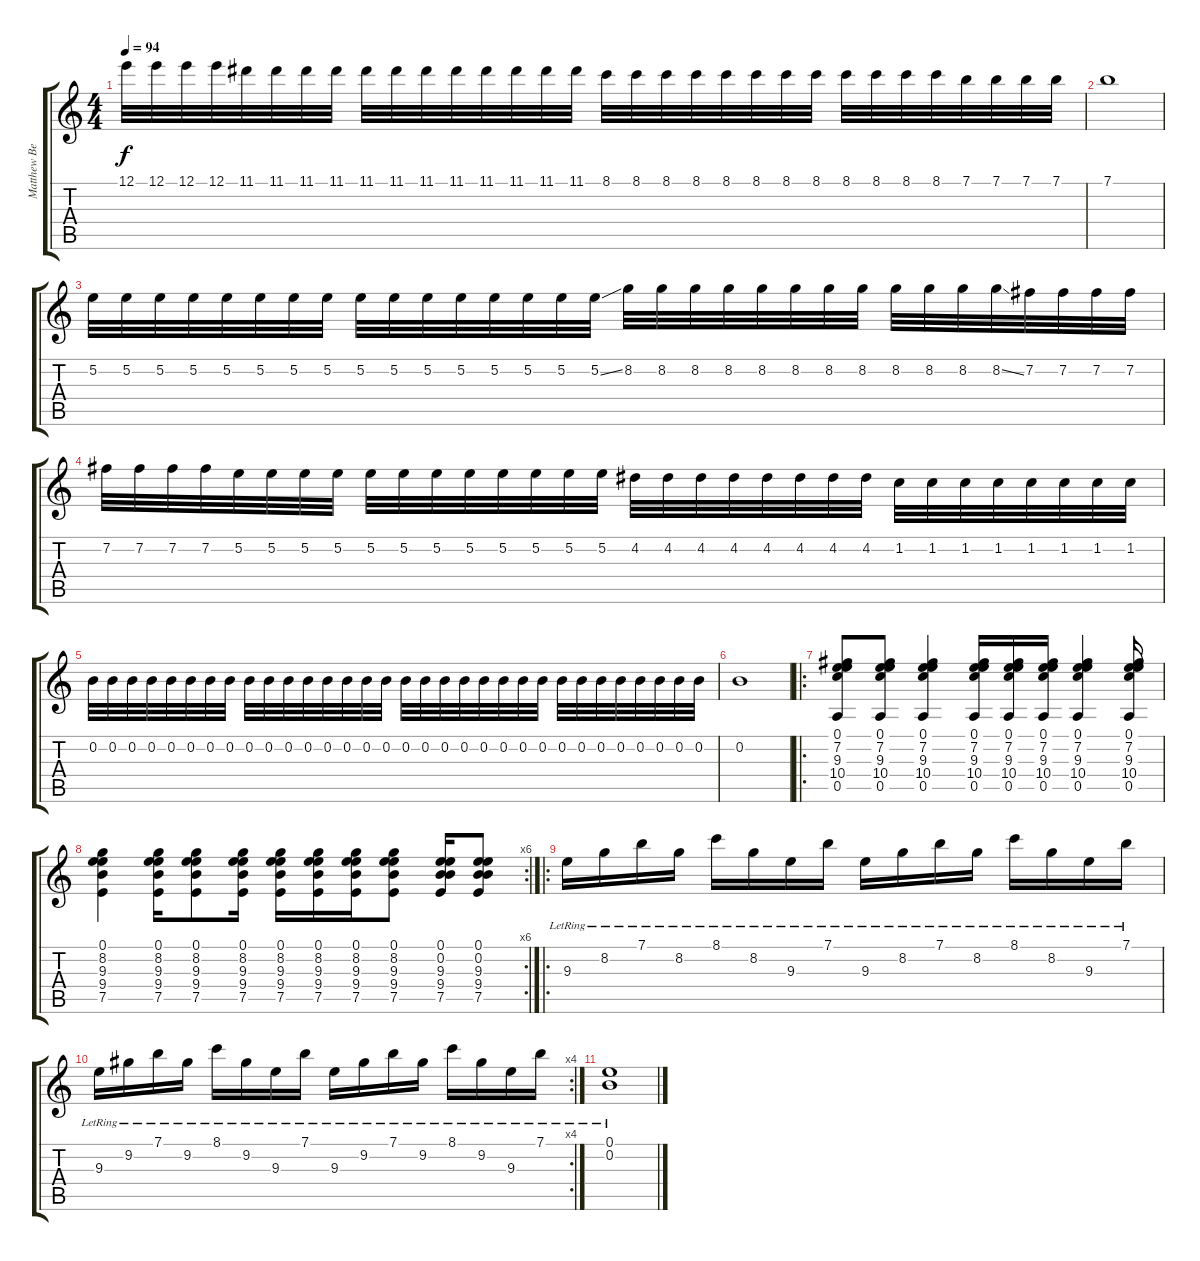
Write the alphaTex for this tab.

\track ("Matthew Bellamy" "Matthew Be") {instrument acousticguitarsteel}
\staff {score tabs}
\tuning (E4 B3 G3 D3 A2 E2) {hide}
\ts (4 4)
\tempo 94
\clef g2
\ks c
12.1.32{dy f} 12.1.32 12.1.32 12.1.32 11.1.32 11.1.32 11.1.32 11.1.32 11.1.32 11.1.32 11.1.32 11.1.32 11.1.32 11.1.32 11.1.32 11.1.32 8.1.32 8.1.32 8.1.32 8.1.32 8.1.32 8.1.32 8.1.32 8.1.32 8.1.32 8.1.32 8.1.32 8.1.32 7.1.32 7.1.32 7.1.32 7.1.32 |
7.1.1 |
5.2.32 5.2.32 5.2.32 5.2.32 5.2.32 5.2.32 5.2.32 5.2.32 5.2.32 5.2.32 5.2.32 5.2.32 5.2.32 5.2.32 5.2.32 5.2{ss}.32 8.2.32 8.2.32 8.2.32 8.2.32 8.2.32 8.2.32 8.2.32 8.2.32 8.2.32 8.2.32 8.2.32 8.2{ss}.32 7.2.32 7.2.32 7.2.32 7.2.32 |
7.2.32 7.2.32 7.2.32 7.2.32 5.2.32 5.2.32 5.2.32 5.2.32 5.2.32 5.2.32 5.2.32 5.2.32 5.2.32 5.2.32 5.2.32 5.2.32 4.2.32 4.2.32 4.2.32 4.2.32 4.2.32 4.2.32 4.2.32 4.2.32 1.2.32 1.2.32 1.2.32 1.2.32 1.2.32 1.2.32 1.2.32 1.2.32 |
0.2.32 0.2.32 0.2.32 0.2.32 0.2.32 0.2.32 0.2.32 0.2.32 0.2.32 0.2.32 0.2.32 0.2.32 0.2.32 0.2.32 0.2.32 0.2.32 0.2.32 0.2.32 0.2.32 0.2.32 0.2.32 0.2.32 0.2.32 0.2.32 0.2.32 0.2.32 0.2.32 0.2.32 0.2.32 0.2.32 0.2.32 0.2.32 |
0.2.1 |
\ro
(0.1 7.2 9.3 10.4 0.5).8 (0.1 7.2 9.3 10.4 0.5).8 (0.1 7.2 9.3 10.4 0.5).4 (0.1 7.2 9.3 10.4 0.5).16 (0.1 7.2 9.3 10.4 0.5).16 (0.1 7.2 9.3 10.4 0.5).16 (0.1 7.2 9.3 10.4 0.5).4 (0.1 7.2 9.3 10.4 0.5).16 |
\rc 6
(0.1 8.2 9.3 9.4 7.5).4 (0.1 8.2 9.3 9.4 7.5).16 (0.1 8.2 9.3 9.4 7.5).8 (0.1 8.2 9.3 9.4 7.5).16 (0.1 8.2 9.3 9.4 7.5).16 (0.1 8.2 9.3 9.4 7.5).16 (0.1 8.2 9.3 9.4 7.5).16 (0.1 8.2 9.3 9.4 7.5).8 (0.1 0.2 9.3 9.4 7.5).16 (0.1 0.2 9.3 9.4 7.5).8 |
\ro
9.3{lr}.16 8.2{lr}.16 7.1{lr}.16 8.2{lr}.16 8.1{lr}.16 8.2{lr}.16 9.3{lr}.16 7.1{lr}.16 9.3{lr}.16 8.2{lr}.16 7.1{lr}.16 8.2{lr}.16 8.1{lr}.16 8.2{lr}.16 9.3{lr}.16 7.1{lr}.16 |
\rc 4
9.3{lr}.16 9.2{lr}.16 7.1{lr}.16 9.2{lr}.16 8.1{lr}.16 9.2{lr}.16 9.3{lr}.16 7.1{lr}.16 9.3{lr}.16 9.2{lr}.16 7.1{lr}.16 9.2{lr}.16 8.1{lr}.16 9.2{lr}.16 9.3{lr}.16 7.1{lr}.16 |
(0.1{lr} 0.2{lr}).1
